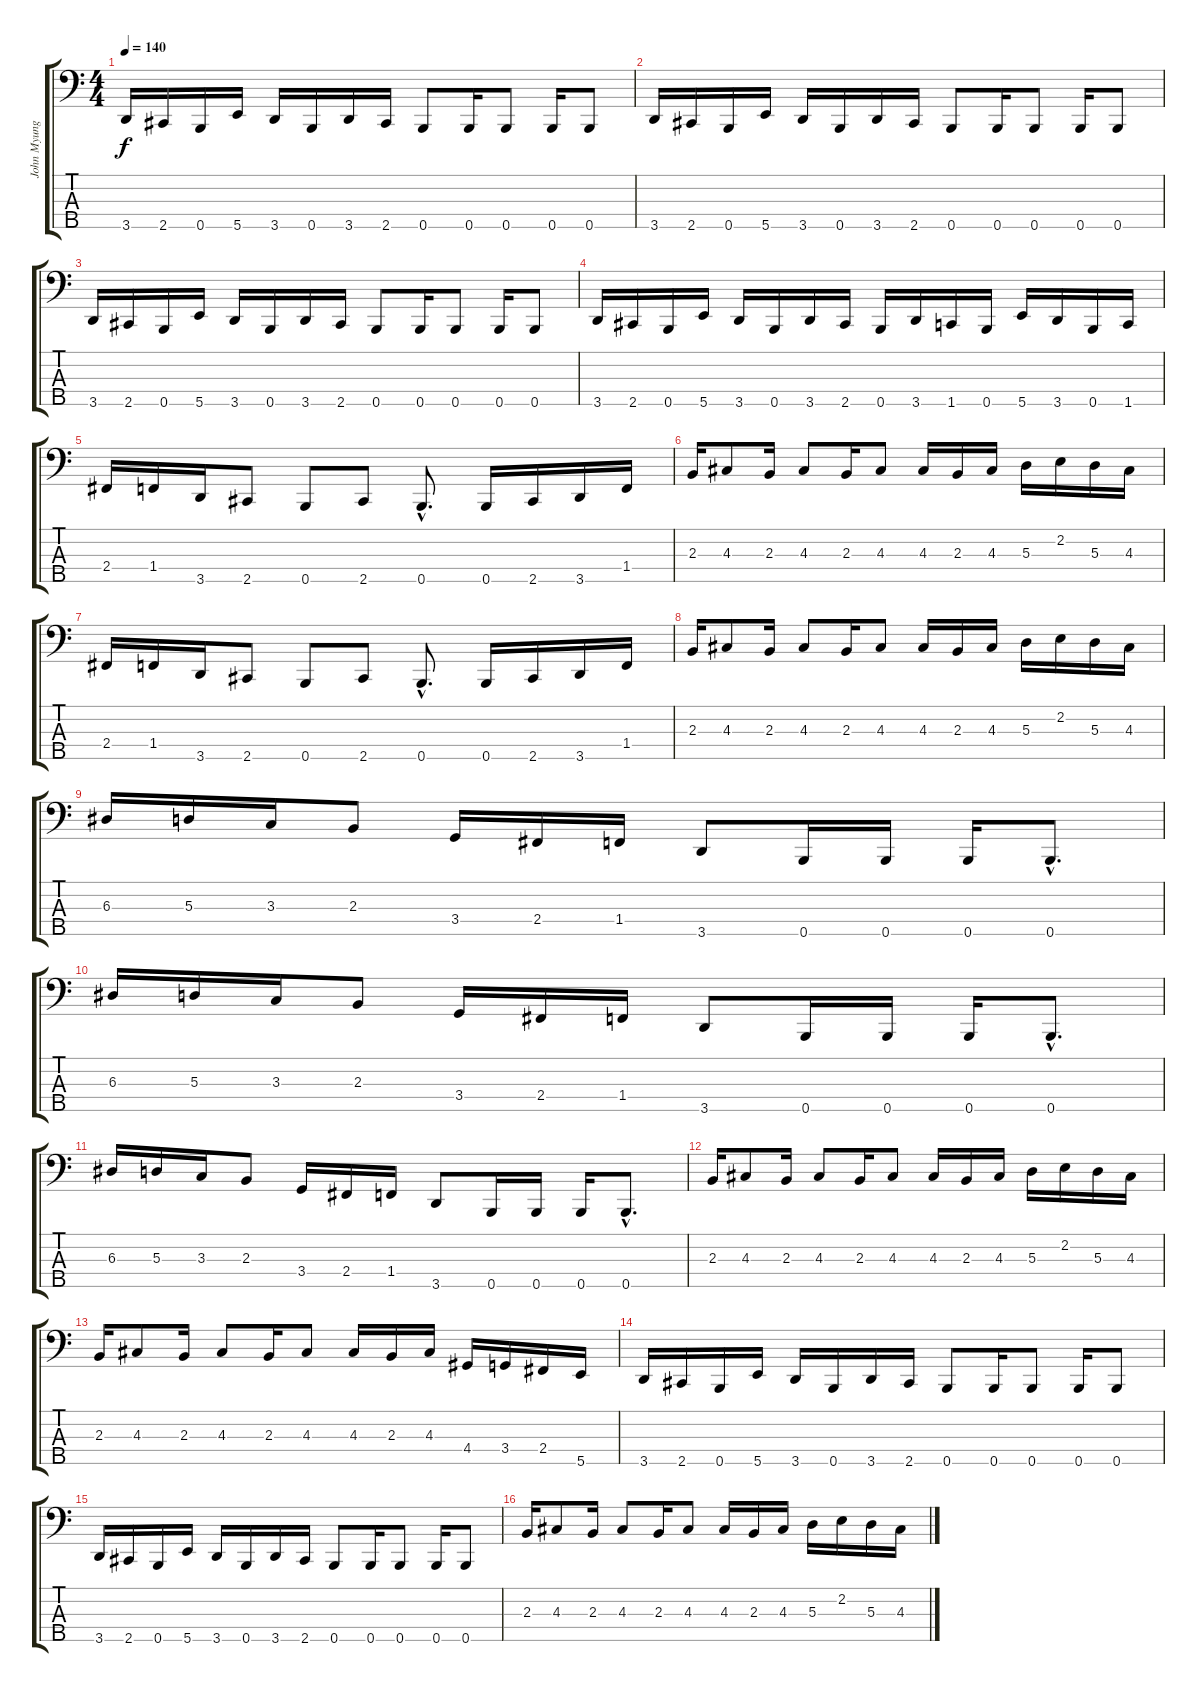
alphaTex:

\track ("John Myung" "John Myung") {instrument electricbassfinger}
\staff {score tabs}
\tuning (G2 D2 A1 E1 B0) {hide}
\ts (4 4)
\tempo 140
\clef f4
\ks c
3.5.16{dy f} 2.5.16 0.5.16 5.5.16 3.5.16 0.5.16 3.5.16 2.5.16 0.5.8 0.5.16 0.5.8 0.5.16 0.5.8 |
3.5.16 2.5.16 0.5.16 5.5.16 3.5.16 0.5.16 3.5.16 2.5.16 0.5.8 0.5.16 0.5.8 0.5.16 0.5.8 |
3.5.16 2.5.16 0.5.16 5.5.16 3.5.16 0.5.16 3.5.16 2.5.16 0.5.8 0.5.16 0.5.8 0.5.16 0.5.8 |
3.5.16 2.5.16 0.5.16 5.5.16 3.5.16 0.5.16 3.5.16 2.5.16 0.5.16 3.5.16 1.5.16 0.5.16 5.5.16 3.5.16 0.5.16 1.5.16 |
2.4.16 1.4.16 3.5.16 2.5.8 0.5.8 2.5.8 0.5{hac}.8{d} 0.5.16 2.5.16 3.5.16 1.4.16 |
2.3.16 4.3.8 2.3.16 4.3.8 2.3.16 4.3.8 4.3.16 2.3.16 4.3.16 5.3.16 2.2.16 5.3.16 4.3.16 |
2.4.16 1.4.16 3.5.16 2.5.8 0.5.8 2.5.8 0.5{hac}.8{d} 0.5.16 2.5.16 3.5.16 1.4.16 |
2.3.16 4.3.8 2.3.16 4.3.8 2.3.16 4.3.8 4.3.16 2.3.16 4.3.16 5.3.16 2.2.16 5.3.16 4.3.16 |
6.3.16 5.3.16 3.3.16 2.3.8 3.4.16 2.4.16 1.4.16 3.5.8 0.5.16 0.5.16 0.5.16 0.5{hac}.8{d} |
6.3.16 5.3.16 3.3.16 2.3.8 3.4.16 2.4.16 1.4.16 3.5.8 0.5.16 0.5.16 0.5.16 0.5{hac}.8{d} |
6.3.16 5.3.16 3.3.16 2.3.8 3.4.16 2.4.16 1.4.16 3.5.8 0.5.16 0.5.16 0.5.16 0.5{hac}.8{d} |
2.3.16 4.3.8 2.3.16 4.3.8 2.3.16 4.3.8 4.3.16 2.3.16 4.3.16 5.3.16 2.2.16 5.3.16 4.3.16 |
2.3.16 4.3.8 2.3.16 4.3.8 2.3.16 4.3.8 4.3.16 2.3.16 4.3.16 4.4.16 3.4.16 2.4.16 5.5.16 |
3.5.16 2.5.16 0.5.16 5.5.16 3.5.16 0.5.16 3.5.16 2.5.16 0.5.8 0.5.16 0.5.8 0.5.16 0.5.8 |
3.5.16 2.5.16 0.5.16 5.5.16 3.5.16 0.5.16 3.5.16 2.5.16 0.5.8 0.5.16 0.5.8 0.5.16 0.5.8 |
2.3.16 4.3.8 2.3.16 4.3.8 2.3.16 4.3.8 4.3.16 2.3.16 4.3.16 5.3.16 2.2.16 5.3.16 4.3.16
